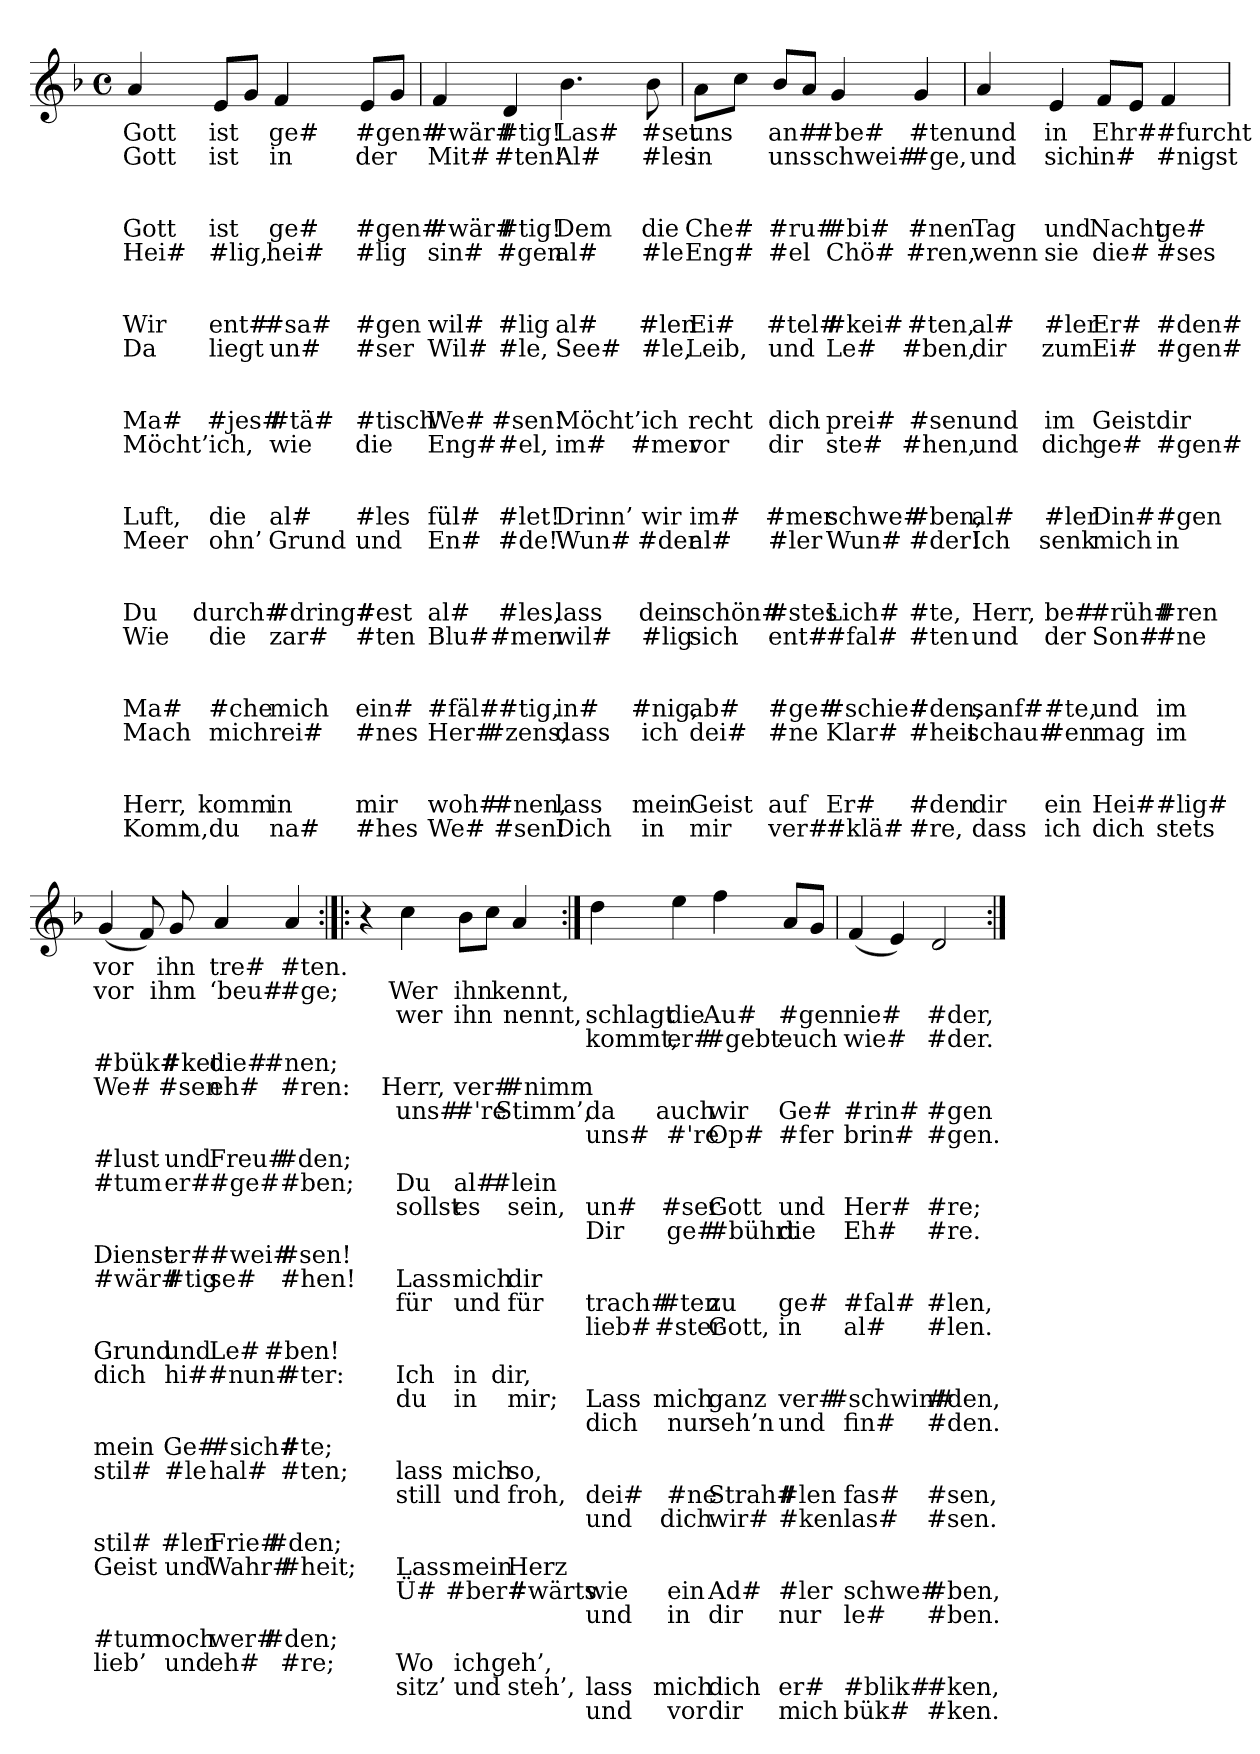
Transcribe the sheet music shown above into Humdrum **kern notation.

**kern	**text	**text	**text	**text	**text	**text	**text	**text	**text	**text	**text	**text	**text	**text	**text	**text	**text	**text	**text	**text	**text	**text	**text	**text	**text	**text	**text	**text	**text	**text	**text	**text
*part1	*part1	*part1	*part1	*part1	*part1	*part1	*part1	*part1	*part1	*part1	*part1	*part1	*part1	*part1	*part1	*part1	*part1	*part1	*part1	*part1	*part1	*part1	*part1	*part1	*part1	*part1	*part1	*part1	*part1	*part1	*part1	*part1
*staff1	*staff1	*staff1	*staff1	*staff1	*staff1	*staff1	*staff1	*staff1	*staff1	*staff1	*staff1	*staff1	*staff1	*staff1	*staff1	*staff1	*staff1	*staff1	*staff1	*staff1	*staff1	*staff1	*staff1	*staff1	*staff1	*staff1	*staff1	*staff1	*staff1	*staff1	*staff1	*staff1
*clefG2	*	*	*	*	*	*	*	*	*	*	*	*	*	*	*	*	*	*	*	*	*	*	*	*	*	*	*	*	*	*	*	*
*k[b-]	*	*	*	*	*	*	*	*	*	*	*	*	*	*	*	*	*	*	*	*	*	*	*	*	*	*	*	*	*	*	*	*
*M4/4	*	*	*	*	*	*	*	*	*	*	*	*	*	*	*	*	*	*	*	*	*	*	*	*	*	*	*	*	*	*	*	*
*met(c)	*	*	*	*	*	*	*	*	*	*	*	*	*	*	*	*	*	*	*	*	*	*	*	*	*	*	*	*	*	*	*	*
=	=	=	=	=	=	=	=	=	=	=	=	=	=	=	=	=	=	=	=	=	=	=	=	=	=	=	=	=	=	=	=	=
4a	Gott	Gott	.	.	Gott	Hei#	.	.	Wir	Da	.	.	Ma#	Möcht’	.	.	Luft,	Meer	.	.	Du	Wie	.	.	Ma#	Mach	.	.	Herr,	Komm,	.	.
8eL	ist	ist	.	.	ist	#lig,	.	.	ent#	liegt	.	.	#jes#	ich,	.	.	die	ohn’	.	.	durch#	die	.	.	#che	mich	.	.	komm	du	.	.
8gJ	.	.	.	.	.	.	.	.	.	.	.	.	.	.	.	.	.	.	.	.	.	.	.	.	.	.	.	.	.	.	.	.
4f	ge#	in	.	.	ge#	hei#	.	.	#sa#	un#	.	.	#tä#	wie	.	.	al#	Grund	.	.	#dring#	zar#	.	.	mich	rei#	.	.	in	na#	.	.
8eL	#gen#	der	.	.	#gen#	#lig	.	.	#gen	#ser	.	.	#tisch'	die	.	.	#les	und	.	.	#est	#ten	.	.	ein#	#nes	.	.	mir	#hes	.	.
8gJ	.	.	.	.	.	.	.	.	.	.	.	.	.	.	.	.	.	.	.	.	.	.	.	.	.	.	.	.	.	.	.	.
=	=	=	=	=	=	=	=	=	=	=	=	=	=	=	=	=	=	=	=	=	=	=	=	=	=	=	=	=	=	=	=	=
4f	#wär#	Mit#	.	.	#wär#	sin#	.	.	wil#	Wil#	.	.	We#	Eng#	.	.	fül#	En#	.	.	al#	Blu#	.	.	#fäl#	Her#	.	.	woh#	We#	.	.
4d	#tig!	#ten!	.	.	#tig!	#gen	.	.	#lig	#le,	.	.	#sen!	#el,	.	.	#let!	#de!	.	.	#les,	#men	.	.	#tig,	#zens,	.	.	#nen,	#sen!	.	.
4.b-	Las#	Al#	.	.	Dem	al#	.	.	al#	See#	.	.	Möcht’	im#	.	.	Drinn’	Wun#	.	.	lass	wil#	.	.	in#	dass	.	.	lass	Dich	.	.
8b-	#set	#les	.	.	die	#le	.	.	#len	#le,	.	.	ich	#mer	.	.	wir	#der	.	.	dein	#lig	.	.	#nig,	ich	.	.	mein	in	.	.
=	=	=	=	=	=	=	=	=	=	=	=	=	=	=	=	=	=	=	=	=	=	=	=	=	=	=	=	=	=	=	=	=
8aL	uns	in	.	.	Che#	Eng#	.	.	Ei#	Leib,	.	.	recht	vor	.	.	im#	al#	.	.	schön#	sich	.	.	ab#	dei#	.	.	Geist	mir	.	.
8ccJ	.	.	.	.	.	.	.	.	.	.	.	.	.	.	.	.	.	.	.	.	.	.	.	.	.	.	.	.	.	.	.	.
8b-L	an#	uns	.	.	#ru#	#el	.	.	#tel#	und	.	.	dich	dir	.	.	#mer	#ler	.	.	#stes	ent#	.	.	#ge#	#ne	.	.	auf	ver#	.	.
8aJ	.	.	.	.	.	.	.	.	.	.	.	.	.	.	.	.	.	.	.	.	.	.	.	.	.	.	.	.	.	.	.	.
4g	#be#	schwei#	.	.	#bi#	Chö#	.	.	#kei#	Le#	.	.	prei#	ste#	.	.	schwe#	Wun#	.	.	Lich#	#fal#	.	.	#schie#	Klar#	.	.	Er#	#klä#	.	.
4g	#ten	#ge,	.	.	#nen	#ren,	.	.	#ten,	#ben,	.	.	#sen	#hen,	.	.	#ben,	#der!	.	.	#te,	#ten	.	.	#den,	#heit	.	.	#den	#re,	.	.
=	=	=	=	=	=	=	=	=	=	=	=	=	=	=	=	=	=	=	=	=	=	=	=	=	=	=	=	=	=	=	=	=
4a	und	und	.	.	Tag	wenn	.	.	al#	dir	.	.	und	und	.	.	al#	Ich	.	.	Herr,	und	.	.	sanf#	schau#	.	.	dir	dass	.	.
4e	in	sich	.	.	und	sie	.	.	#ler	zum	.	.	im	dich	.	.	#ler	senk	.	.	be#	der	.	.	#te,	#en	.	.	ein	ich	.	.
8fL	Ehr#	in#	.	.	Nacht	die#	.	.	Er#	Ei#	.	.	Geist	ge#	.	.	Din#	mich	.	.	#rüh#	Son#	.	.	und	mag	.	.	Hei#	dich	.	.
8eJ	.	.	.	.	.	.	.	.	.	.	.	.	.	.	.	.	.	.	.	.	.	.	.	.	.	.	.	.	.	.	.	.
4f	#furcht	#nigst	.	.	ge#	#ses	.	.	#den#	#gen#	.	.	dir	#gen#	.	.	#gen	in	.	.	#ren	#ne	.	.	im	im	.	.	#lig#	stets	.	.
=	=	=	=	=	=	=	=	=	=	=	=	=	=	=	=	=	=	=	=	=	=	=	=	=	=	=	=	=	=	=	=	=
(4g	vor	vor	.	.	#bük#	We#	.	.	#lust	#tum	.	.	Dienst	#wär#	.	.	Grund	dich	.	.	mein	stil#	.	.	stil#	Geist	.	.	#tum	lieb’	.	.
8f)	.	.	.	.	.	.	.	.	.	.	.	.	.	.	.	.	.	.	.	.	.	.	.	.	.	.	.	.	.	.	.	.
8g	ihn	ihm	.	.	#ket	#sen	.	.	und	er#	.	.	er#	#tig	.	.	und	hi#	.	.	Ge#	#le	.	.	#len	und	.	.	noch	und	.	.
4a	tre#	‘beu#	.	.	die#	eh#	.	.	Freu#	#ge#	.	.	#wei#	se#	.	.	Le#	#nun#	.	.	#sich#	hal#	.	.	Frie#	Wahr#	.	.	wer#	eh#	.	.
4a	#ten.	#ge;	.	.	#nen;	#ren:	.	.	#den;	#ben;	.	.	#sen!	#hen!	.	.	#ben!	#ter:	.	.	#te;	#ten;	.	.	#den;	#heit;	.	.	#den;	#re;	.	.
=:|!|:	=:|!|:	=:|!|:	=:|!|:	=:|!|:	=:|!|:	=:|!|:	=:|!|:	=:|!|:	=:|!|:	=:|!|:	=:|!|:	=:|!|:	=:|!|:	=:|!|:	=:|!|:	=:|!|:	=:|!|:	=:|!|:	=:|!|:	=:|!|:	=:|!|:	=:|!|:	=:|!|:	=:|!|:	=:|!|:	=:|!|:	=:|!|:	=:|!|:	=:|!|:	=:|!|:	=:|!|:	=:|!|:
4r	.	.	.	.	.	.	.	.	.	.	.	.	.	.	.	.	.	.	.	.	.	.	.	.	.	.	.	.	.	.	.	.
4cc	.	Wer	wer	.	.	Herr,	uns#	.	.	Du	sollst	.	.	Lass	für	.	.	Ich	du	.	.	lass	still	.	.	Lass	Ü#	.	.	Wo	sitz’	.
8b-L	.	ihn	ihn	.	.	ver#	#'re	.	.	al#	es	.	.	mich	und	.	.	in	in	.	.	mich	und	.	.	mein	#ber#	.	.	ich	und	.
8ccJ	.	.	.	.	.	.	.	.	.	.	.	.	.	.	.	.	.	.	.	.	.	.	.	.	.	.	.	.	.	.	.	.
4a	.	kennt,	nennt,	.	.	#nimm	Stimm’,	.	.	#lein	sein,	.	.	dir	für	.	.	dir,	mir;	.	.	so,	froh,	.	.	Herz	#wärts	.	.	geh’,	steh’,	.
=:|!	=:|!	=:|!	=:|!	=:|!	=:|!	=:|!	=:|!	=:|!	=:|!	=:|!	=:|!	=:|!	=:|!	=:|!	=:|!	=:|!	=:|!	=:|!	=:|!	=:|!	=:|!	=:|!	=:|!	=:|!	=:|!	=:|!	=:|!	=:|!	=:|!	=:|!	=:|!	=:|!
4dd	.	.	schlagt	kommt,	.	.	da	uns#	.	.	un#	Dir	.	.	trach#	lieb#	.	.	Lass	dich	.	.	dei#	und	.	.	wie	und	.	.	lass	und
4ee	.	.	die	er#	.	.	auch	#'re	.	.	#ser	ge#	.	.	#ten	#ster	.	.	mich	nur	.	.	#ne	dich	.	.	ein	in	.	.	mich	vor
4ff	.	.	Au#	#gebt	.	.	wir	Op#	.	.	Gott	#bührt	.	.	zu	Gott,	.	.	ganz	seh’n	.	.	Strah#	wir#	.	.	Ad#	dir	.	.	dich	dir
8aL	.	.	#gen	euch	.	.	Ge#	#fer	.	.	und	die	.	.	ge#	in	.	.	ver#	und	.	.	#len	#ken	.	.	#ler	nur	.	.	er#	mich
8gJ	.	.	.	.	.	.	.	.	.	.	.	.	.	.	.	.	.	.	.	.	.	.	.	.	.	.	.	.	.	.	.	.
=	=	=	=	=	=	=	=	=	=	=	=	=	=	=	=	=	=	=	=	=	=	=	=	=	=	=	=	=	=	=	=	=
(4f	.	.	nie#	wie#	.	.	#rin#	brin#	.	.	Her#	Eh#	.	.	#fal#	al#	.	.	#schwin#	fin#	.	.	fas#	las#	.	.	schwe#	le#	.	.	#blik#	bük#
4e)	.	.	.	.	.	.	.	.	.	.	.	.	.	.	.	.	.	.	.	.	.	.	.	.	.	.	.	.	.	.	.	.
2d	.	.	#der,	#der.	.	.	#gen	#gen.	.	.	#re;	#re.	.	.	#len,	#len.	.	.	#den,	#den.	.	.	#sen,	#sen.	.	.	#ben,	#ben.	.	.	#ken,	#ken.
=:|!	=:|!	=:|!	=:|!	=:|!	=:|!	=:|!	=:|!	=:|!	=:|!	=:|!	=:|!	=:|!	=:|!	=:|!	=:|!	=:|!	=:|!	=:|!	=:|!	=:|!	=:|!	=:|!	=:|!	=:|!	=:|!	=:|!	=:|!	=:|!	=:|!	=:|!	=:|!	=:|!
*-	*-	*-	*-	*-	*-	*-	*-	*-	*-	*-	*-	*-	*-	*-	*-	*-	*-	*-	*-	*-	*-	*-	*-	*-	*-	*-	*-	*-	*-	*-	*-	*-
